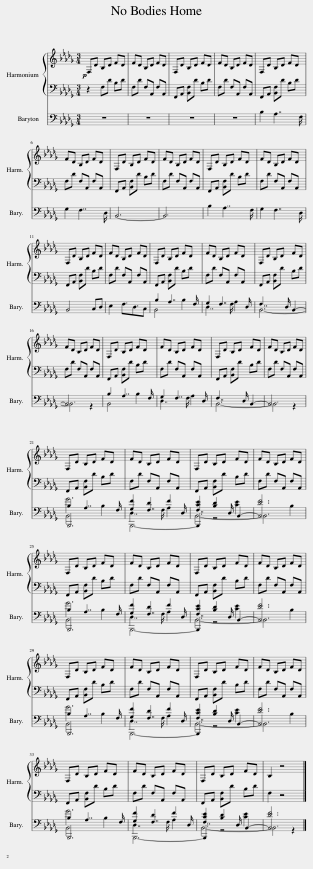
X:1
%%score { 1 | 2 } ( 3 4 5 6 )
L:1/8
M:3/4
I:linebreak $
K:Db
V:1 treble
V:2 bass
V:3 bass
V:4 bass
V:5 bass
V:6 bass
V:1
 F,D B,D FD | FD B,D FD | F,D B,D FD | FD B,D FD | F,D B,D FD |$ %5
 FD B,D FD | F,D B,D FD | FD B,D FD | F,D B,D FD | FD B,D FD |$ %10
 F,D B,D FD | FD B,D FD | F,D B,D FD | FD B,D FD | F,D B,D FD |$ %15
 FD B,D FD | F,D B,D FD | FD B,D FD | F,D B,D FD | FD B,D FD |$ %20
 F,D B,D FD | FD B,D FD | F,D B,D FD | FD B,D FD |$ F,D B,D FD | %25
 FD B,D FD | F,D B,D FD | FD B,D FD |$ F,D B,D FD | FD B,D FD | %30
 F,D B,D FD | FD B,D FD |$ F,D B,D FD | FD B,D FD | F,D B,D FD | %35
 B,2 z4 |] %36
V:2
!p! z2 F,D B,D | F,D F,A,, F,A,, | F,,A,, [B,,F,]D B,D | F,D F,A,, F,A,, | F,,A,, [B,,F,]D B,D |$ %5
 F,D F,A,, F,A,, | F,,A,, [B,,F,]D B,D | F,D F,A,, F,A,, | F,,A,, [B,,F,]D B,D | F,D F,A,, F,A,, |$ %10
 F,,A,, [B,,F,]D B,D | F,D F,A,, F,A,, | F,,A,, [B,,F,]D B,D | F,D F,A,, F,A,, | F,,A,, [B,,F,]D B,D |$ %15
 F,D F,A,, F,A,, | F,,A,, [B,,F,]D B,D | F,D F,A,, F,A,, | F,,A,, [B,,F,]D B,D | F,D F,A,, F,A,, |$ %20
 F,,A,, [B,,F,]D B,D | F,D F,A,, F,A,, | F,,A,, [B,,F,]D B,D | F,D F,A,, F,A,, |$ F,,A,, [B,,F,]D B,D | %25
 F,D F,A,, F,A,, | F,,A,, [B,,F,]D B,D | F,D F,A,, F,A,, |$ F,,A,, [B,,F,]D B,D | F,D F,A,, F,A,, | %30
 F,,A,, [B,,F,]D B,D | F,D F,A,, F,A,, |$ F,,A,, [B,,F,]D B,D | F,D F,A,, F,A,, | F,,A,, [B,,F,]D B,D | %35
 F,2 z4 |] %36
V:3
 z6 | z6 | z6 | z6 | B,2 A,7/2 F,/ |$ %5
 G,2 F,7/2 D,/ | B,,6- | B,,6 | B,2 A,7/2 F,/ | G,2 F,7/2 D,/ |$ %10
 B,,4 C,D, | E,2 F,3/2D,3/2C, | B,2 A,7/2 F,/ | G,2 F,7/2 D,/ | B,,6- |$ %15
 B,,6 | B,2 A,7/2 F,/ | G,2 F,7/2 D,/ | B,,6- | B,,6 |$ %20
 B,2 A,7/2 F,/ | G,2 F,7/2 D,/ | B,,6- | B,,6 |$ B,2 A,7/2 F,/ | %25
 G,2 F,7/2 D,/ | B,,6- | B,,6 |$ B,2 A,7/2 F,/ | G,2 F,7/2 D,/ | %30
 B,,6- | B,,6 |$ B,2 A,7/2 F,/ | G,2 F,7/2 D,/ | B,,6- | %35
 B,,6 |] %36
V:4
 x6 | x6 | x6 | x6 | x6 |$ %5
 x6 | x6 | x6 | x6 | x6 |$ %10
 x6 | x6 | B,,4 B,2 | D,7/2 F,/ A,2 | F,7/2 D,/ B,,2- |$ %15
 B,,4 z2 | B,,4 B,2 | D,7/2 F,/ A,2 | F,7/2 D,/ B,,2- | B,,4 z2 |$ %20
 B,,4 B,2 | D,7/2 F,/ A,2 | F,7/2 D,/ B,,2- | B,,4 B,2 |$ B,,4 B,2 | %25
 D,7/2 F,/ A,2 | F,7/2 D,/ B,,2- | B,,4 B,2 |$ B,,4 B,2 | D,7/2 F,/ A,2 | %30
 F,7/2 D,/ B,,2- | B,,4 B,2 |$ B,,4 B,2 | D,7/2 F,/ A,2 | F,7/2 D,/ B,,2- | %35
 B,,4 z2 |] %36
V:5
 x6 | x6 | x6 | x6 | x6 |$ %5
 x6 | x6 | x6 | x6 | x6 |$ %10
 x6 | x6 | x6 | x6 | x6 |$ %15
 x6 | x6 | x6 | x6 | x6 |$ %20
 G6 | F2 D2 F2 | [CE]2 [B,D]2 [CE]2 | [DF]6 |$ G6 | %25
 F2 D2 F2 | [CE]2 [B,D]2 [CE]2 | [DF]6 |$ G6 | F2 D2 F2 | %30
 [CE]2 [B,D]2 [CE]2 | [DF]6 |$ G6 | F2 D2 F2 | [CE]2 [B,D]2 [CE]2 | %35
 [DF]6 |] %36
V:6
 x6 | x6 | x6 | x6 | x6 |$ %5
 x6 | x6 | x6 | x6 | x6 |$ %10
 x6 | x6 | x6 | x6 | x6 |$ %15
 x6 | x6 | x6 | x6 | x6 |$ %20
 B,,,6 | B,,,6- | B,,,2 z4 | x6 |$ B,,,6 | %25
 B,,,6- | B,,,2 z4 | x6 |$ B,,,6 | B,,,6- | %30
 B,,,2 z4 | x6 |$ B,,,6 | B,,,6- | B,,,2 z4 | %35
 x6 |] %36
